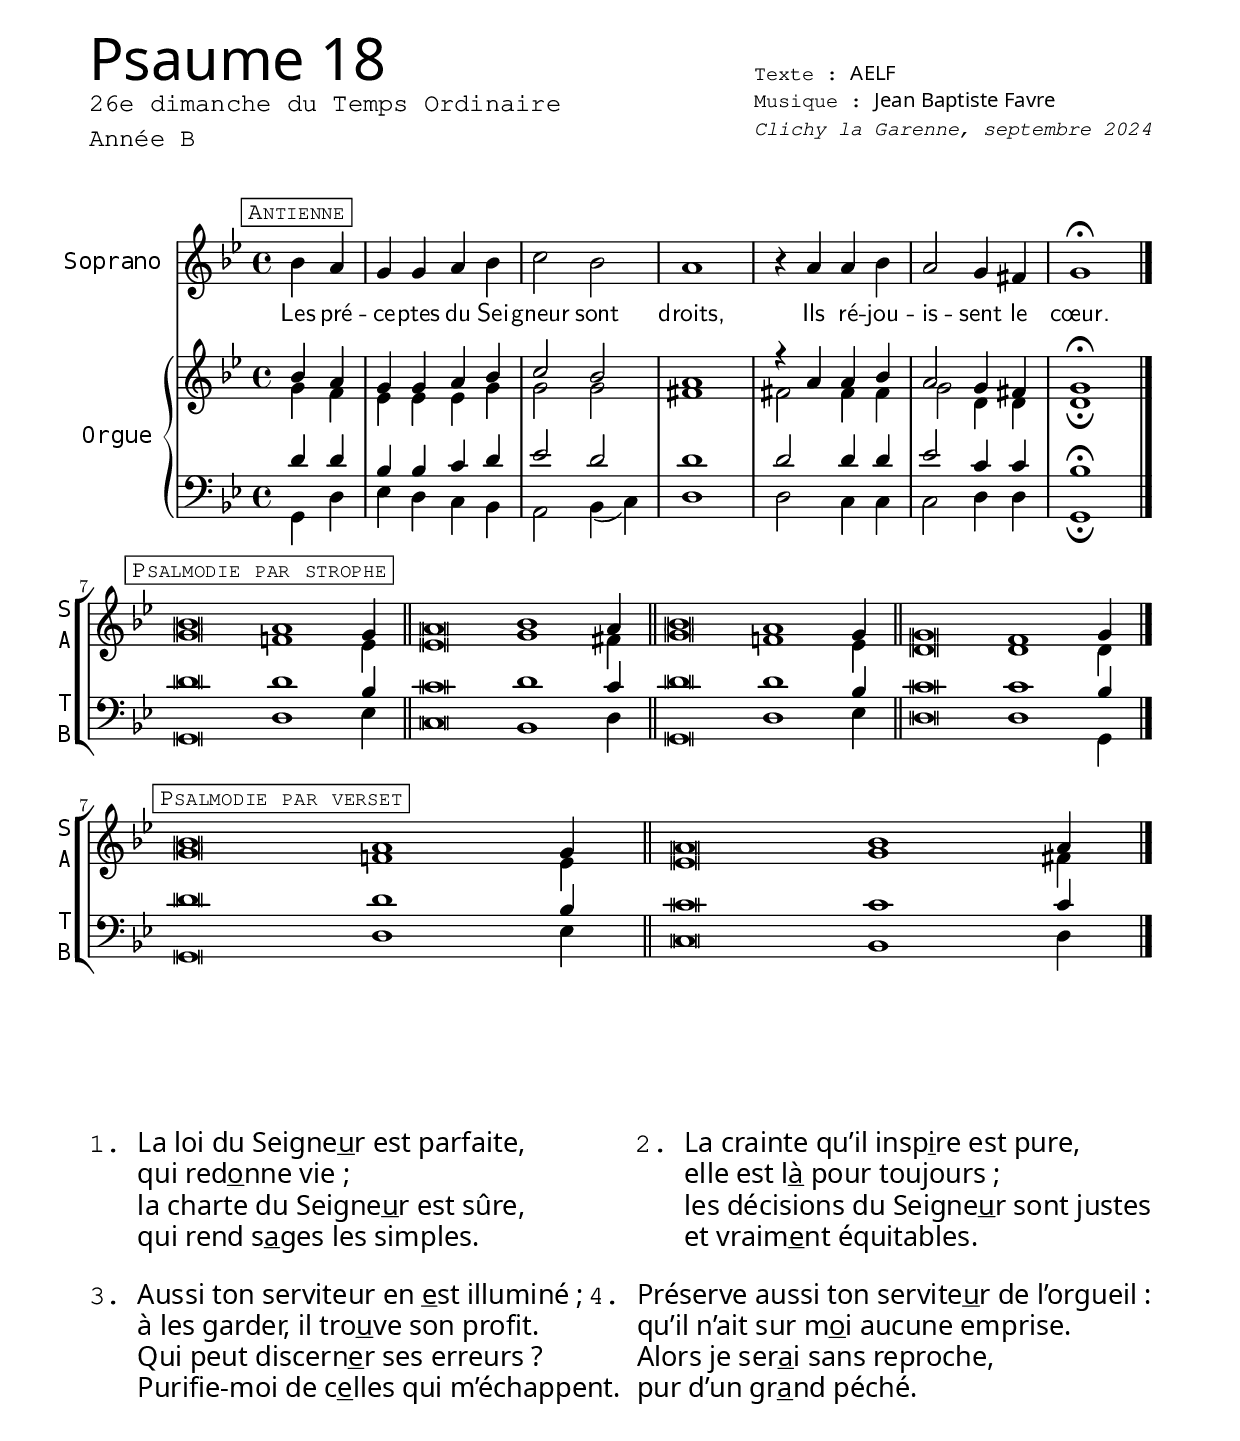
\version "2.18.2"
\language "english"
\include "../libs/commonFunctions.ily"

tempoVerseRallentando = {
  \set Score.tempoHideNote = ##t
  \tempo 4=60
}
tempoVerseAcelerando = {
  \set Score.tempoHideNote = ##t
  \tempo 2=120
}

scoreHeader = \header {
  title = "Psaume 18"
  subtitle = \markup { \column { "26e dimanche du Temps Ordinaire" "Année B" } }
  composer = "Jean Baptiste Favre"
  poet = "AELF"
  date = "Clichy la Garenne, septembre 2024"
}

global = {
  \time 4/4
  \key g \minor
}

%%%%%%%%%%%%%%%%%%%%%%%%%%%%%%
%%%%%%%%%% Antiphon %%%%%%%%%%
%%%%%%%%%%%%%%%%%%%%%%%%%%%%%%
antiphonMusicSoprano = \relative c'' {
   bf4 a g g a bf c2 bf a1
   r4 a4 a bf a2 g4 fs g1
  }

antiphonMusicAlto = \relative c'' {
  g4 f ef ef ef g g2 g fs1
  fs2 fs4 fs  g2 d4 d d1
  }

antiphonMusicTenor =  \relative c' {
  d4 d bf bf c4 d ef2 d d1
  d2 d4 d ef2 c4 c bf1
  }

antiphonMusicBass =  \relative c {
  g4 d' ef d c bf a2 bf4 (c) d1
  d2 c4 c c2 d4 d g,1
  }

antiphonRythm = {
    \markCustom "Antienne"
    \partial 2 s2
    s1*6  \bar "|." \break
  }

antiphonLyrics = \lyricmode {
  Les pré -- ce -- ptes du Sei -- gneur sont droits,
  Ils ré -- jou -- is -- sent le cœur.
  }

antiphonLyricsSoprano = \antiphonLyrics
antiphonLyricsAlto = \antiphonLyrics
antiphonLyricsTenor = \antiphonLyrics
antiphonLyricsBass = \antiphonLyrics

%%%%%%%%%%%%%%%%%%%%%%%%%%%%%%%%%%%%%%%%%%%%%%
%%%%%%%%%%          Verses          %%%%%%%%%%
%%%%%%%%%%%%%%%%%%%%%%%%%%%%%%%%%%%%%%%%%%%%%%

% quand on a fini de rentrer la musique partout, on peut préciser
% (chez les Soprano uniquement!) les paramètres de tempo MIDI
% en utilisant \tAcce et \tRall

verseStropheRythm = {
  \accidentalStyle forget
  \once \override Score.RehearsalMark.break-align-symbols = #'(clef)
  \markCustom "Psalmodie par strophe" \cadenzaOn
  \tempoVerseAcelerando s\breve s1 \tempoVerseRallentando s4 \bar "||"
  \tempoVerseAcelerando s\breve s1 \tempoVerseRallentando s4 \bar "||"
  \tempoVerseAcelerando s\breve s1 \tempoVerseRallentando s4 \bar "||"
  \tempoVerseAcelerando s\breve s1 \tempoVerseRallentando s4 \bar "|." \break
  \markCustom "Psalmodie par verset"
  \tempoVerseAcelerando s\breve s1 \tempoVerseRallentando s4 \bar "||"
  \tempoVerseAcelerando s\breve s1 \tempoVerseRallentando s4 \bar "|." \break
}

verseStropheMusicSoprano = \relative c'' {
  bf\breve a1 g4
  a\breve bf1 a4
  bf\breve a1 g4
  g\breve f1 g4

  bf\breve a1 g4
  a\breve bf1 a4
  }

verseStropheMusicAlto = \relative c'' {
  g\breve f!1 ef4
  ef\breve g1 fs4
  g\breve f1 ef4
  d\breve d1 d4

  g\breve f!1 ef4
  ef\breve g1 fs4
  }

verseStropheMusicTenor = \relative c' {
  d\breve d1 bf4
  c\breve d1 c4
  d\breve d1 bf4
  c\breve c1 bf4

  d\breve d1 bf4
  c\breve c1 c4
  }

verseStropheMusicBass = \relative c {
  g\breve d'1 ef4
  c\breve bf1 d4
  g,\breve d'1 ef4
  d\breve d1 g,4

  g\breve d'1 ef4
  c\breve bf1 d4
  }

verseLyrics = \markuplist {
  \vspace #5
  \override #'(font-family . sans)
  \override #'(font-size . 1.5)
  \column {
    \fill-line {
      \left-column{
        \concat { \typewriter "1. " "La loi du Seigne" \underline u "r est parfaite,"}
        \concat { \typewriter "   " "qui red" \underline o "nne vie&nbsp;;"}
        \concat { \typewriter "   " "la charte du Seigne" \underline u "r est sûre,"}
        \concat { \typewriter "   " "qui rend s" \underline a "ges les simples."}
      }
      \hspace #1
      \left-column{
        \concat { \typewriter "2. " "La crainte qu’il insp" \underline i "re est pure,"}
        \concat { \typewriter "   " "elle est l" \underline à " pour toujours&nbsp;;"}
        \concat { \typewriter "   " "les décisions du Seigne" \underline u "r sont justes"}
        \concat { \typewriter "   " "et vraim" \underline e "nt équitables."}
      }
    }
    \vspace #1
    \fill-line{
      \left-column {
        \concat { \typewriter "3. " "Aussi ton serviteur en " \underline e "st illuminé&nbsp;;"}
        \concat { \typewriter "   " "à les garder, il tro" \underline u "ve son profit."}
        \concat { \typewriter "   " "Qui peut discern" \underline e "r ses erreurs&nbsp;?"}
        \concat { \typewriter "   " "Purifie-moi de c" \underline e "lles qui m’échappent."}
      }
      \hspace #1
      \left-column{
        \concat { \typewriter "4. " "Préserve aussi ton servite" \underline u "r de l’orgueil&nbsp;:"}
        \concat { \typewriter "   " "qu’il n’ait sur m" \underline o "i aucune emprise."}
        \concat { \typewriter "   " "Alors je ser" \underline a "i sans reproche,"}
        \concat { \typewriter "   " "pur d’un gr" \underline a "nd péché."}

      }
    }
  }
}

%%%%%%%%%%%%%%%%%%%%%%%%%%%%%%%%%%%%%%%%%%%%%%%%%%%%%%%%%%%%%%%%%%%%%
%%%%%%%%%%%%%%%%%%%          Draw score          %%%%%%%%%%%%%%%%%%%%
%%%%%%%%%%%%%%%%%%%%%%%%%%%%%%%%%%%%%%%%%%%%%%%%%%%%%%%%%%%%%%%%%%%%%
% Load Piano settings & layout
partition = {
  <<
    % Antienne à 4 voix mixtes
    %\include "../libs/layouts/commonAntiphonFourVoices.ily"
    \new ChoirStaff = "Antophon4Voices" <<
      \new Staff = "AntiphonSopranoStaff" <<
        \once \override Staff.VerticalAxisGroup.remove-first = ##t
        \set Staff.instrumentName = "Soprano"
        \clef "treble"
        \new Dynamics \antiphonRythm
        \new Voice = "antiphonSoprano" { \global \antiphonMusicSoprano \fermata }
        \new Lyrics \lyricsto "antiphonSoprano" { \antiphonLyricsSoprano }
      >>
    >>
    \new PianoStaff
    <<
      \set PianoStaff.instrumentName = #"Orgue"
      \new Staff <<
        \set Staff.printPartCombineTexts = ##f
        \once \override Staff.VerticalAxisGroup.remove-first = ##t
        \clef treble
        \new Voice = "soprani" {\global \voiceOne \antiphonMusicSoprano \fermata }
        \new Voice = "alti" {\global \voiceTwo \antiphonMusicAlto \fermata }
      >>
      \new Staff <<
        \set Staff.printPartCombineTexts = ##f
        \once \override Staff.VerticalAxisGroup.remove-first = ##t
        \clef bass
        \new Voice = "tenors" {\global \voiceThree \antiphonMusicTenor \fermata }
        \new Voice = "bass" {\global \voiceFour \antiphonMusicBass \fermata }
      >>
    >>
    \new ChoirStaff = "versePsalmody"
    <<
      \new Staff = "verseSopranoAlto" <<
        \set Staff.shortInstrumentName = \markup { \right-column { "S" "A" } }
        \once \override Staff.VerticalAxisGroup.remove-first = ##t
        \global
        \clef treble
        \new Dynamics { \silence \antiphonMusicSoprano \verseStropheRythm }
        \new Voice = "verseSoprano" << \voiceOne {\silence \antiphonMusicSoprano  \verseStropheMusicSoprano } >>
        \new Voice = "verseAlto" << \voiceTwo {\silence \antiphonMusicSoprano  \verseStropheMusicAlto } >>
      >>
      \new Staff = "verseTenorBass" <<
        \set Staff.shortInstrumentName = \markup { \right-column { "T" "B" } }
        \once \override Staff.VerticalAxisGroup.remove-first = ##t
        \global
        \clef bass
        \new Dynamics {\silence \antiphonMusicSoprano \verseStropheRythm}
        \new Voice = "verseTenor" << \voiceOne {\silence \antiphonMusicSoprano  \verseStropheMusicTenor } >>
        \new Voice = "verseBass" << \voiceTwo {\silence \antiphonMusicSoprano  \verseStropheMusicBass } >>
      >>
    >>
  >>
}
%%%%%%%%%%%%% PARTITION VISUELLE %%%%%%%%%%%%%
% PDF output
\paper {
  top-margin = 1.5\cm
  bottom-margin = 1.5\cm
  left-margin = 1.5\cm
  right-margin = 1.5\cm
  markup-system-spacing = #'((basic-distance . 10)
     (minimum-distance . 10)
     (padding . 5)
     (stretchability . 5))
  #(define fonts
    (set-global-fonts
     #:music "emmentaler"
     #:brace "emmentaler"
     #:roman "Latin Modern Roman"
     #:sans "Cantarell"
  ))
  #(include-special-characters)
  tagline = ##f
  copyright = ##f
  scoreTitleMarkup = \markup \columns {
    \fill-line {
      \column {
        \line {
          \left-column {
            \fontsize #8 \sans \fromproperty #'header:title
            \fontsize #1 \typewriter \fromproperty #'header:subtitle
          }
        }
      }
      \column {
        \line {
          \fontsize #-1
          \left-column {
            \line { \concat { \typewriter "Texte&nbsp;: " \sans \fromproperty #'header:poet \bold " " } }
            \line { \concat { \typewriter "Musique&nbsp;: " \sans \fromproperty #'header:composer \bold " " } }
            \typewriter \italic \fromproperty #'header:date
          }
        }
      }
    }
  }
}

\score {
  \partition
  \layout {
      ragged-last = ##f
      \context {
          \Staff
          \RemoveEmptyStaves
          \override NoteHead.style = #'altdefault
          \override InstrumentName.font-name = #"Monospace Regular"
      }
      \context {
          \PianoStaff
          \RemoveEmptyStaves
          \override NoteHead.style = #'altdefault
          \override InstrumentName.font-name = #"Monospace Regular"
      }
      \context {
          \ChoirStaff
          \RemoveEmptyStaves
          \override NoteHead.style = #'altdefault
          \override InstrumentName.font-name = #"Monospace Regular"
      }
      \override LyricText.font-name = #"Latin Modern Sans"
      \override Score.RehearsalMark.font-family = #'typewriter
  }
  \scoreHeader
}
\verseLyrics